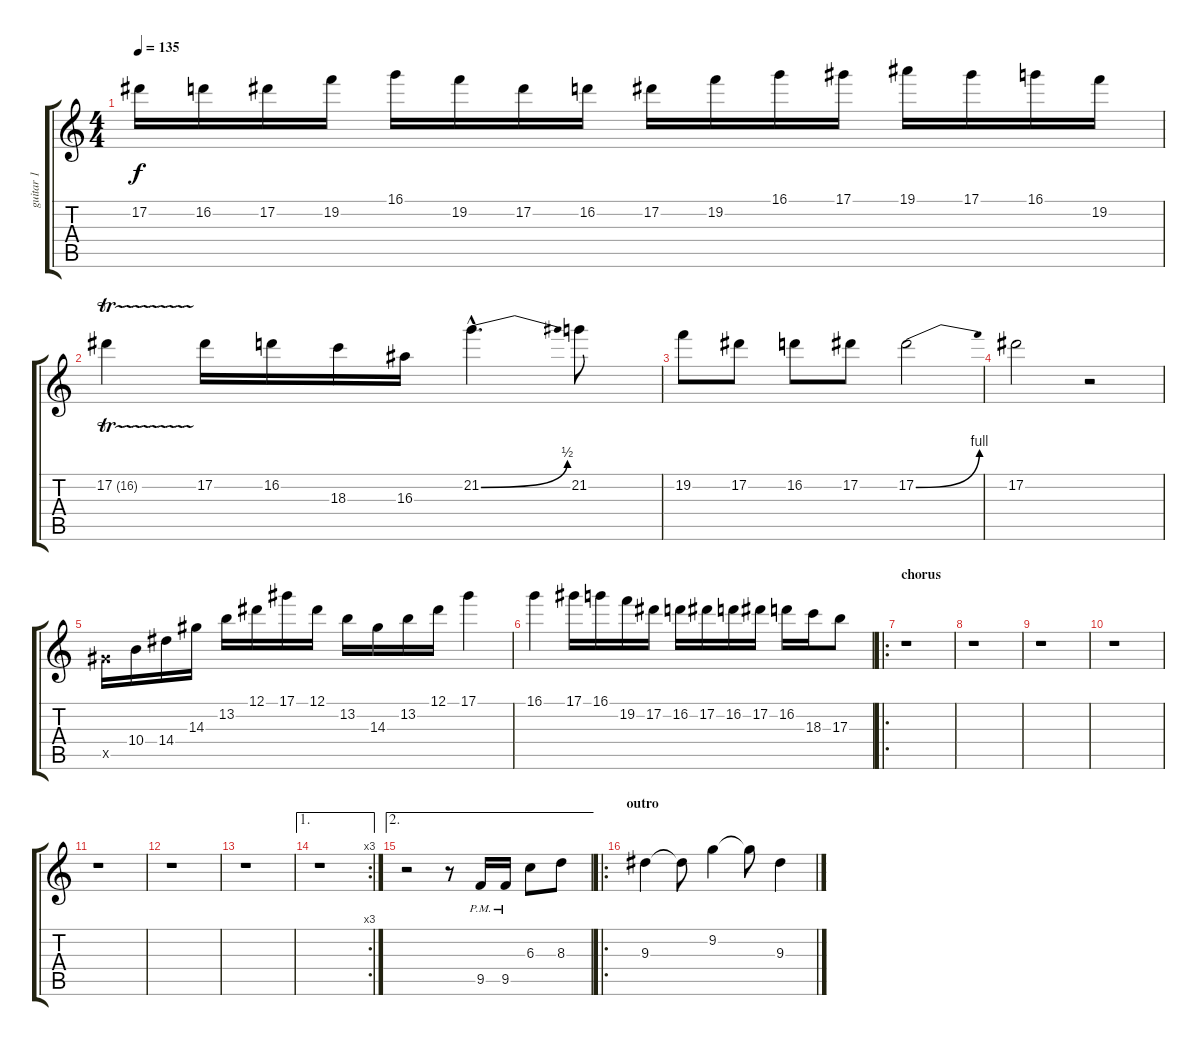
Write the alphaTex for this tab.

\track ("guitar 1" "guitar 1") {instrument distortionguitar}
\staff {score tabs}
\tuning (Eb4 Bb3 Gb3 Db3 Ab2 Eb2) {hide}
\ts (4 4)
\tempo 135
\clef g2
\ks c
17.2.16{dy f} 16.2.16 17.2.16 19.2.16 16.1.16 19.2.16 17.2.16 16.2.16 17.2.16 19.2.16 16.1.16 17.1.16 19.1.16 17.1.16 16.1.16 19.2.16 |
17.2{tr (16 16)}.4 17.2.16 16.2.16 18.3.16 16.3.16 21.2{be (bend 0 0 60 2) hac}.4{d} 21.2.8 |
19.2.8 17.2.8 16.2.8 17.2.8 17.2{be (bend 0 0 60 4)}.2 |
17.2.2 r.2 |
12.5{x}.16 10.4.16 14.4.16 14.3.16 13.2.16 12.1.16 17.1.16 12.1.16 13.2.16 14.3.16 13.2.16 12.1.16 17.1.4 |
16.1.4 17.1.16 16.1.16 19.2.16 17.2.16 16.2.16 17.2.16 16.2.16 17.2.16 16.2.16 18.3.16 17.3.8 |
\ro
\section ("" "chorus")
r.1 |
r.1 |
r.1 |
r.1 |
r.1 |
r.1 |
r.1 |
\ae 1
\rc 3
r.1 |
\ae 2
r.2 r.8 9.5{pm}.16 9.5{pm}.16 6.3.8 8.3.8 |
\ro
\section ("" "outro")
9.3.4 9.3{t}.8 9.2.4 9.2{t}.8 9.3.4
